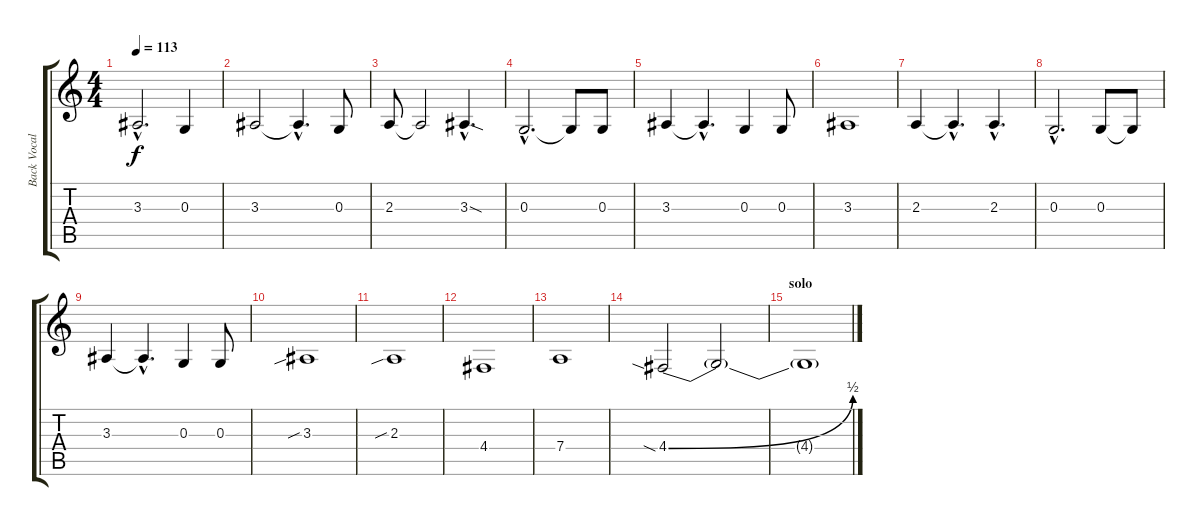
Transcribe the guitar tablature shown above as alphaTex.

\track ("Back Vocal" "Back Vocal") {instrument englishhorn}
\staff {score tabs}
\tuning (E4 B3 G3 D3 A2 E2) {hide}
\ts (4 4)
\tempo 113
\clef g2
\ks c
3.3{hac}.2{d dy f} 0.3.4 |
3.3.2 3.3{hac t}.4{d} 0.3.8 |
2.3.8 2.3{t}.2 3.3{sod hac}.4{d} |
0.3{hac}.2{d} 0.3{t}.8 0.3.8 |
3.3.4 3.3{hac t}.4{d} 0.3.4 0.3.8 |
3.3.1 |
2.3.4 2.3{hac t}.4{d} 2.3{hac}.4{d} |
0.3{hac}.2{d} 0.3.8 0.3{t}.8 |
3.3.4 3.3{hac t}.4{d} 0.3.4 0.3.8 |
3.3{sib}.1 |
2.3{sib}.1 |
4.4.1 |
7.4.1 |
4.4{be (bend 0 0 60 2) sia}.2 4.4{t}.2 |
\section ("" "solo")
4.4{t}.1
